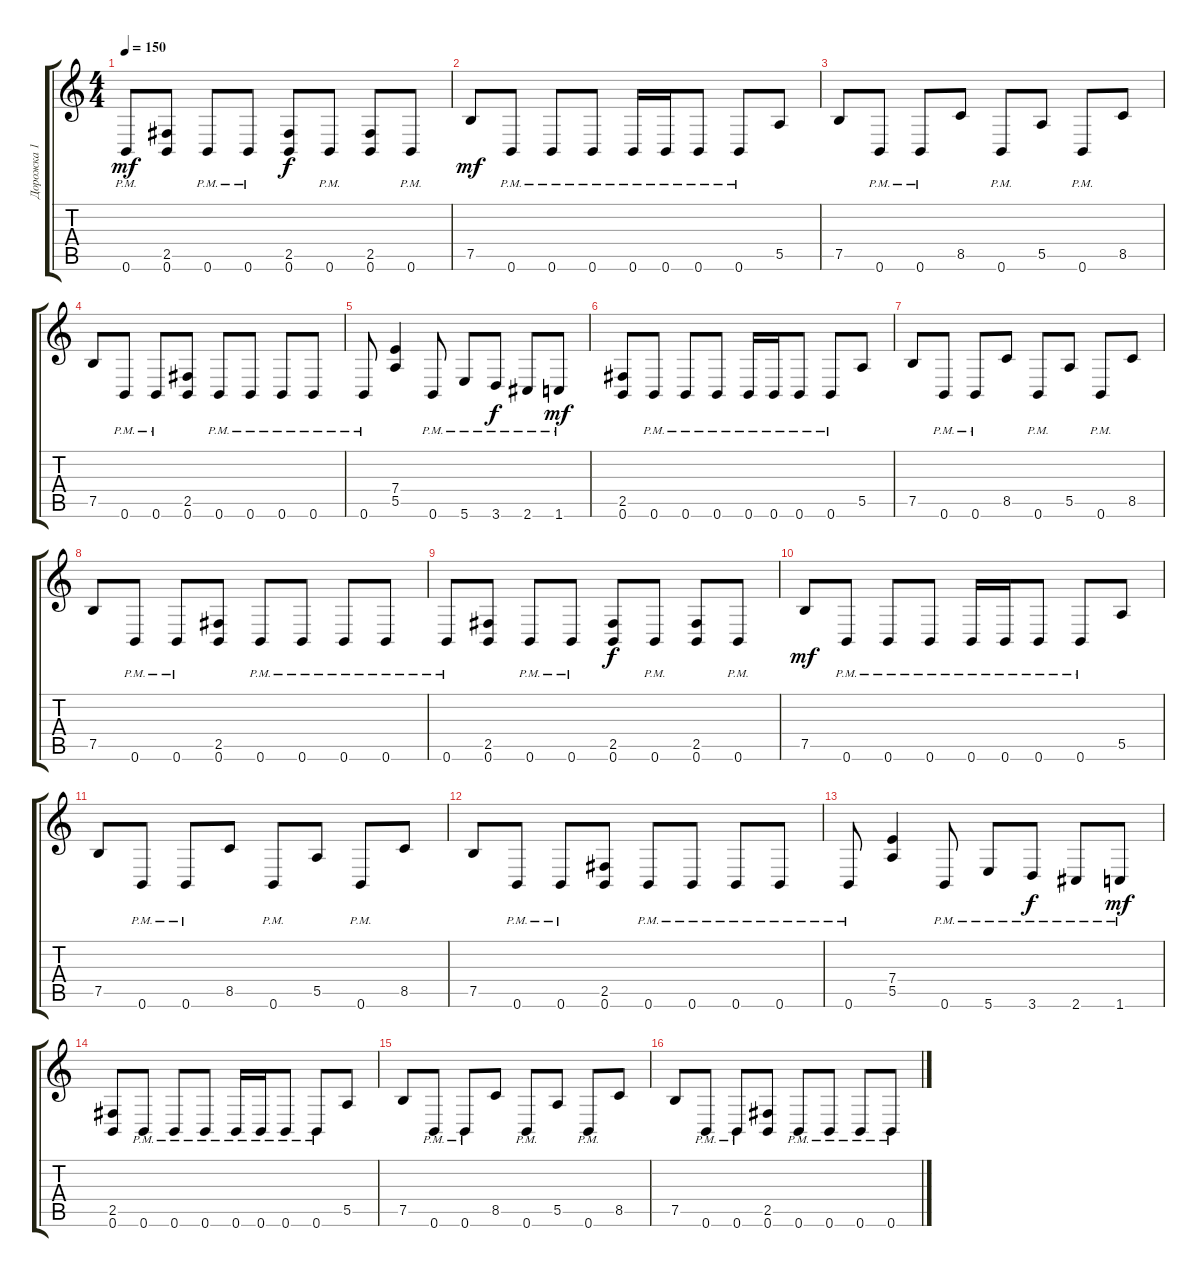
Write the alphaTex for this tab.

\track ("Дорожка 1" "Дорожка 1") {instrument distortionguitar}
\staff {score tabs}
\tuning (B3 Gb3 D3 A2 E2 B1) {hide}
\ts (4 4)
\tempo 150
\clef g2
\ks c
0.6{pm}.8{dy mf} (2.5 0.6).8 0.6{pm}.8 0.6{pm}.8 (2.5 0.6).8{dy f} 0.6{pm}.8 (2.5 0.6).8 0.6{pm}.8 |
7.5.8{dy mf} 0.6{pm}.8 0.6{pm}.8 0.6{pm}.8 0.6{pm}.16 0.6{pm}.16 0.6{pm}.8 0.6{pm}.8 5.5.8 |
7.5.8 0.6{pm}.8 0.6{pm}.8 8.5.8 0.6{pm}.8 5.5.8 0.6{pm}.8 8.5.8 |
7.5.8 0.6{pm}.8 0.6{pm}.8 (2.5 0.6).8 0.6{pm}.8 0.6{pm}.8 0.6{pm}.8 0.6{pm}.8 |
0.6{pm}.8 (7.4 5.5).4 0.6{pm}.8 5.6{pm}.8 3.6{pm}.8{dy f} 2.6{pm}.8 1.6{pm}.8{dy mf} |
(2.5 0.6).8 0.6{pm}.8 0.6{pm}.8 0.6{pm}.8 0.6{pm}.16 0.6{pm}.16 0.6{pm}.8 0.6{pm}.8 5.5.8 |
7.5.8 0.6{pm}.8 0.6{pm}.8 8.5.8 0.6{pm}.8 5.5.8 0.6{pm}.8 8.5.8 |
7.5.8 0.6{pm}.8 0.6{pm}.8 (2.5 0.6).8 0.6{pm}.8 0.6{pm}.8 0.6{pm}.8 0.6{pm}.8 |
0.6{pm}.8 (2.5 0.6).8 0.6{pm}.8 0.6{pm}.8 (2.5 0.6).8{dy f} 0.6{pm}.8 (2.5 0.6).8 0.6{pm}.8 |
7.5.8{dy mf} 0.6{pm}.8 0.6{pm}.8 0.6{pm}.8 0.6{pm}.16 0.6{pm}.16 0.6{pm}.8 0.6{pm}.8 5.5.8 |
7.5.8 0.6{pm}.8 0.6{pm}.8 8.5.8 0.6{pm}.8 5.5.8 0.6{pm}.8 8.5.8 |
7.5.8 0.6{pm}.8 0.6{pm}.8 (2.5 0.6).8 0.6{pm}.8 0.6{pm}.8 0.6{pm}.8 0.6{pm}.8 |
0.6{pm}.8 (7.4 5.5).4 0.6{pm}.8 5.6{pm}.8 3.6{pm}.8{dy f} 2.6{pm}.8 1.6{pm}.8{dy mf} |
(2.5 0.6).8 0.6{pm}.8 0.6{pm}.8 0.6{pm}.8 0.6{pm}.16 0.6{pm}.16 0.6{pm}.8 0.6{pm}.8 5.5.8 |
7.5.8 0.6{pm}.8 0.6{pm}.8 8.5.8 0.6{pm}.8 5.5.8 0.6{pm}.8 8.5.8 |
7.5.8 0.6{pm}.8 0.6{pm}.8 (2.5 0.6).8 0.6{pm}.8 0.6{pm}.8 0.6{pm}.8 0.6{pm}.8
